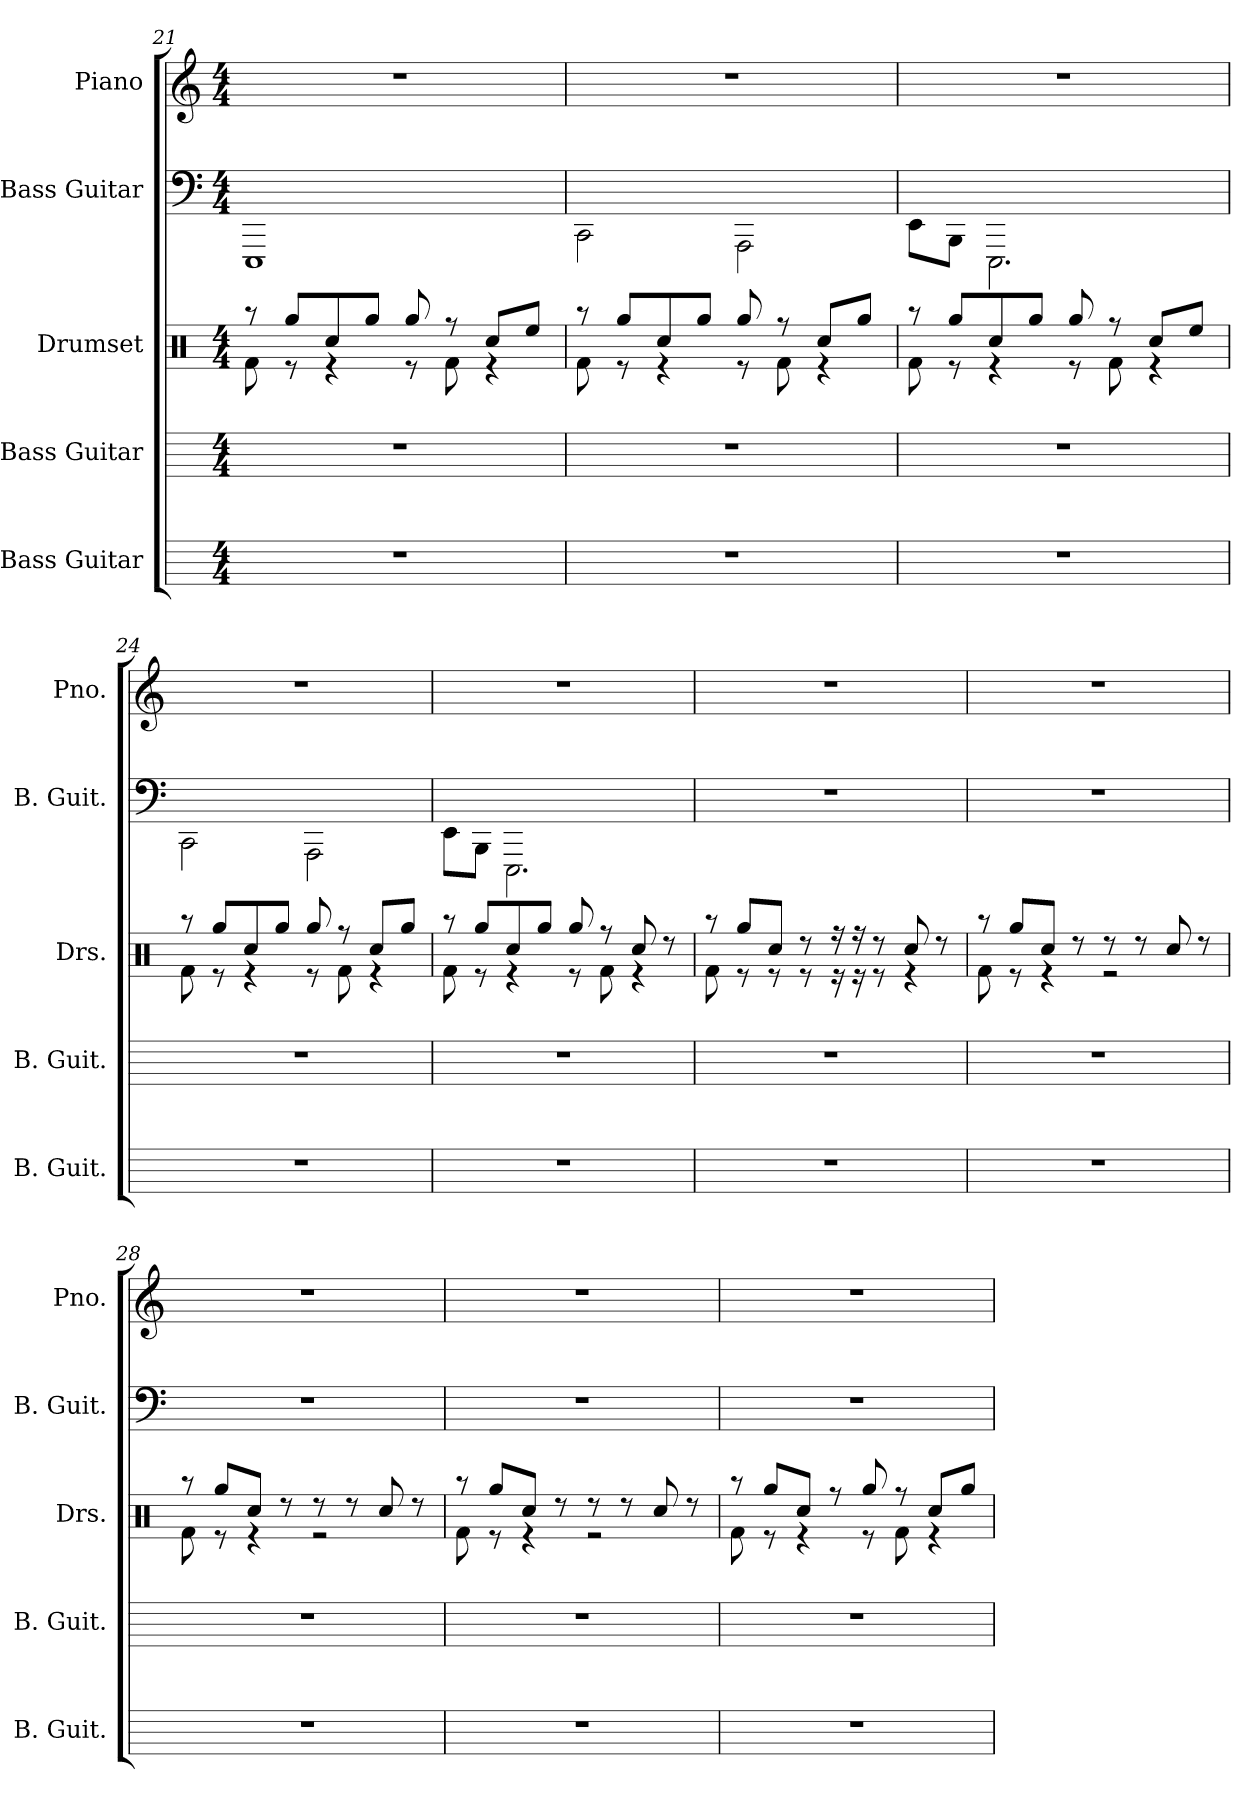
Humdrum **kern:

**kern	**kern	**kern	**kern	**kern
*part5	*part4	*part3	*part2	*part1
*staff5	*staff4	*staff3	*staff2	*staff1
*I"Bass Guitar	*I"Bass Guitar	*I"Drumset	*I"Bass Guitar	*I"Piano
*I'B. Guit.	*I'B. Guit.	*I'Drs.	*I'B. Guit.	*I'Pno.
!!LO:PB:g=z
*	*	*clefX	*	*clefG2
*ITrd7c12	*ITrd7c12	*	*ITrd7c12	*
*k[]	*k[]	*k[]	*k[]	*k[]
*M4/4	*M4/4	*M4/4	*M4/4	*M4/4
=21	=21	=21	=21	=21
*	*	*^	*	*
1r	1r	8r	8Rf\	1EEEE	1r
.	.	8Rgg/L	8r	.	.
.	.	8Rcc/	4r	.	.
.	.	8Rgg/J	.	.	.
.	.	8Rgg/	8r	.	.
.	.	8r	8Rf\	.	.
.	.	8Rcc/L	4r	.	.
.	.	8Ree/J	.	.	.
=22	=22	=22	=22	=22	=22
1r	1r	8r	8Rf\	2CCC\	1r
.	.	8Rgg/L	8r	.	.
.	.	8Rcc/	4r	.	.
.	.	8Rgg/J	.	.	.
.	.	8Rgg/	8r	2AAAA\	.
.	.	8r	8Rf\	.	.
.	.	8Rcc/L	4r	.	.
.	.	8Rgg/J	.	.	.
=23	=23	=23	=23	=23	=23
1r	1r	8r	8Rf\	8EEE\L	1r
.	.	8Rgg/L	8r	8BBBB\J	.
.	.	8Rcc/	4r	2.EEEE\	.
.	.	8Rgg/J	.	.	.
.	.	8Rgg/	8r	.	.
.	.	8r	8Rf\	.	.
.	.	8Rcc/L	4r	.	.
.	.	8Ree/J	.	.	.
=24	=24	=24	=24	=24	=24
1r	1r	8r	8Rf\	2CCC\	1r
.	.	8Rgg/L	8r	.	.
.	.	8Rcc/	4r	.	.
.	.	8Rgg/J	.	.	.
.	.	8Rgg/	8r	2AAAA\	.
.	.	8r	8Rf\	.	.
.	.	8Rcc/L	4r	.	.
.	.	8Rgg/J	.	.	.
!!LO:LB:g=z
=25	=25	=25	=25	=25	=25
1r	1r	8r	8Rf\	8EEE\L	1r
.	.	8Rgg/L	8r	8BBBB\J	.
.	.	8Rcc/	4r	2.EEEE\	.
.	.	8Rgg/J	.	.	.
.	.	8Rgg/	8r	.	.
.	.	8r	8Rf\	.	.
.	.	8Rcc/	4r	.	.
.	.	8r	.	.	.
=26	=26	=26	=26	=26	=26
1r	1r	8r	8Rf\	1r	1r
.	.	8Rgg/L	8r	.	.
.	.	8Rcc/J	8r	.	.
.	.	8r	8r	.	.
.	.	16r	16r	.	.
.	.	16r	16r	.	.
.	.	8r	8r	.	.
.	.	8Rcc/	4r	.	.
.	.	8r	.	.	.
=27	=27	=27	=27	=27	=27
1r	1r	8r	8Rf\	1r	1r
.	.	8Rgg/L	8r	.	.
.	.	8Rcc/J	4r	.	.
.	.	8r	.	.	.
.	.	8r	2r	.	.
.	.	8r	.	.	.
.	.	8Rcc/	.	.	.
.	.	8r	.	.	.
=28	=28	=28	=28	=28	=28
1r	1r	8r	8Rf\	1r	1r
.	.	8Rgg/L	8r	.	.
.	.	8Rcc/J	4r	.	.
.	.	8r	.	.	.
.	.	8r	2r	.	.
.	.	8r	.	.	.
.	.	8Rcc/	.	.	.
.	.	8r	.	.	.
!!LO:LB:g=z
=29	=29	=29	=29	=29	=29
1r	1r	8r	8Rf\	1r	1r
.	.	8Rgg/L	8r	.	.
.	.	8Rcc/J	4r	.	.
.	.	8r	.	.	.
.	.	8r	2r	.	.
.	.	8r	.	.	.
.	.	8Rcc/	.	.	.
.	.	8r	.	.	.
=30	=30	=30	=30	=30	=30
1r	1r	8r	8Rf\	1r	1r
.	.	8Rgg/L	8r	.	.
.	.	8Rcc/J	4r	.	.
.	.	8r	.	.	.
.	.	8Rgg/	8r	.	.
.	.	8r	8Rf\	.	.
.	.	8Rcc/L	4r	.	.
.	.	8Rgg/J	.	.	.
*	*	*v	*v	*	*
=	=	=	=	=
*-	*-	*-	*-	*-
